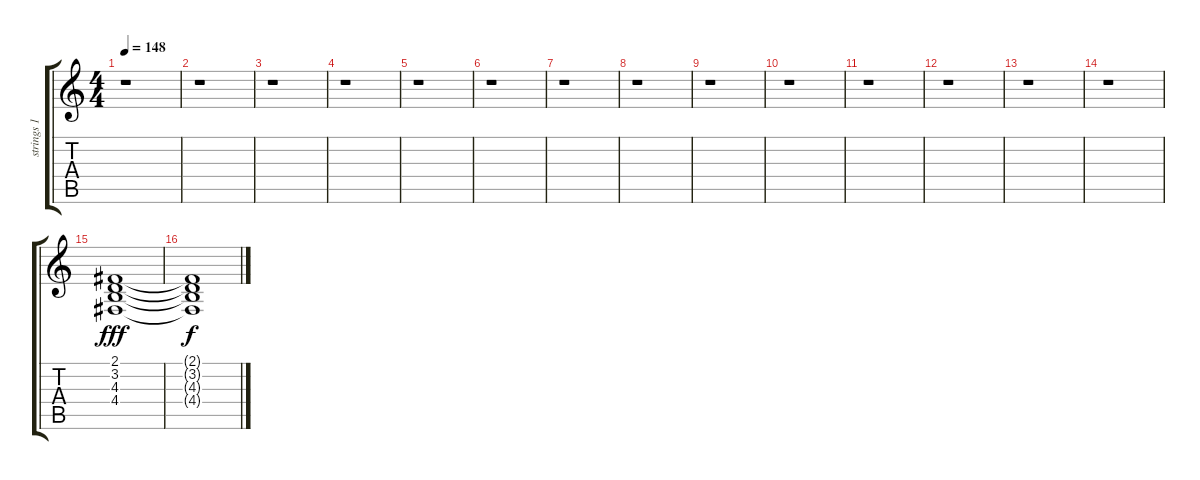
\track ("strings 1" "strings 1") {instrument stringensemble1}
\staff {score tabs}
\tuning (E4 B3 G3 D3 A2 E2) {hide}
\ts (4 4)
\tempo 148
\clef g2
\ks c
r.1{dy f} |
r.1 |
r.1 |
r.1 |
r.1 |
r.1 |
r.1 |
r.1 |
r.1 |
r.1 |
r.1 |
r.1 |
r.1 |
r.1 |
(2.1 3.2 4.3 4.4).1{dy fff} |
(2.1{t} 3.2{t} 4.3{t} 4.4{t}).1{dy f}
